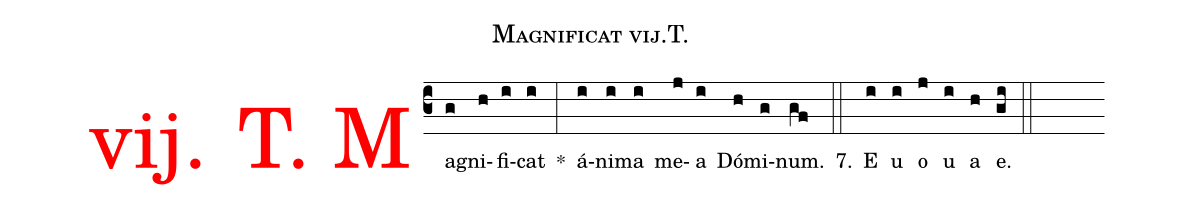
name: Magnificat vij.T.;
%%
.(c3)<v>\frot{vij. T. M}</v>a(g)gni(h)fi(i)cat(i)
  *(:) á(i)ni(i)ma(i) me(j)a(i) Dó(h)mi(g)num.(gf) 7.(::) E(i) u(i) o(j) u(i) a(h) e.(gi) (::)
